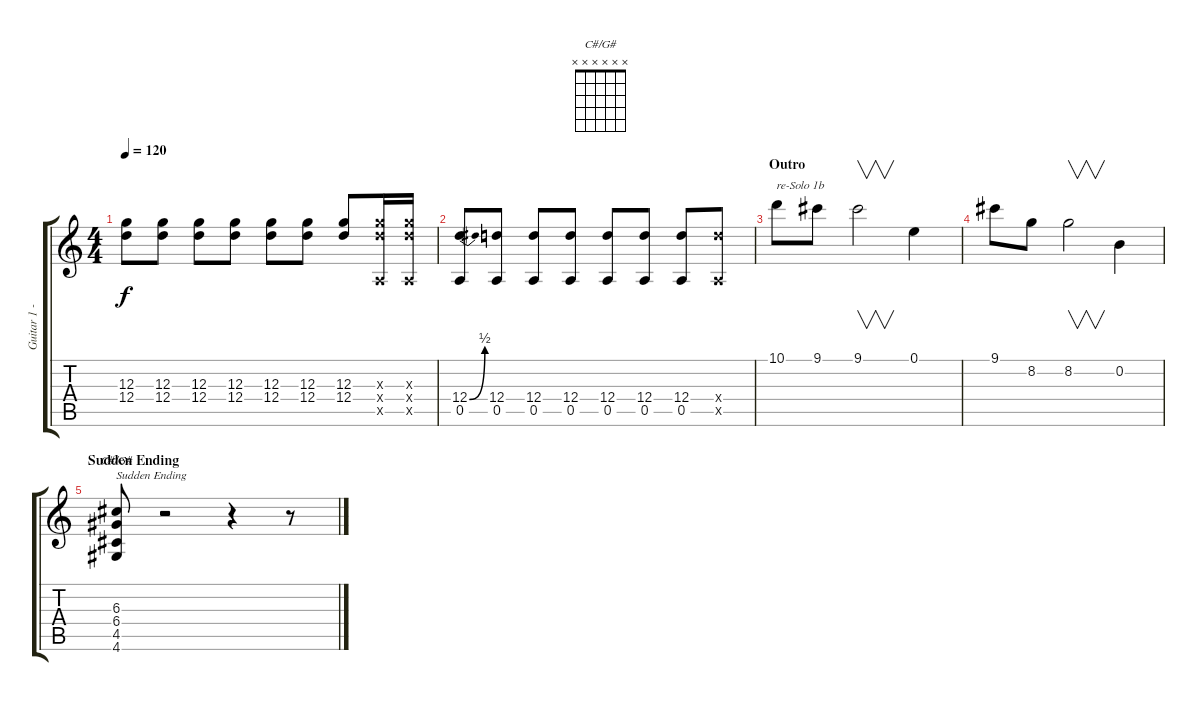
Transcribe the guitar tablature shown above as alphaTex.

\track ("Guitar 1 - main stuff" "Guitar 1 -") {instrument distortionguitar}
\staff {score tabs}
\tuning (E4 B3 G3 D3 A2 E2) {hide}
\chord ("C#/G#" x x x x x x) {firstfret 0}
\ts (4 4)
\tempo 120
\clef g2
\ks c
(12.3 12.4).8{dy f} (12.3 12.4).8 (12.3 12.4).8 (12.3 12.4).8 (12.3 12.4).8 (12.3 12.4).8 (12.3 12.4).8 (12.3{x} 12.4{x} 0.5{x}).16 (12.3{x} 12.4{x} 0.5{x}).16 |
(12.4{be (bend 0 0 60 2)} 0.5).8 (12.4 0.5).8 (12.4 0.5).8 (12.4 0.5).8 (12.4 0.5).8 (12.4 0.5).8 (12.4 0.5).8 (12.4{x} 0.5{x}).8 |
\section ("" "Outro")
10.1.8{txt "re-Solo 1b" volume 16} 9.1.8 9.1.2{v} 0.1.4 |
9.1.8 8.2.8 8.2.2{v} 0.2.4 |
\section ("" "Sudden Ending")
(6.3 6.4 4.5 4.6).8{ch "C#/G#" txt "Sudden Ending"} r.2 r.4 r.8
